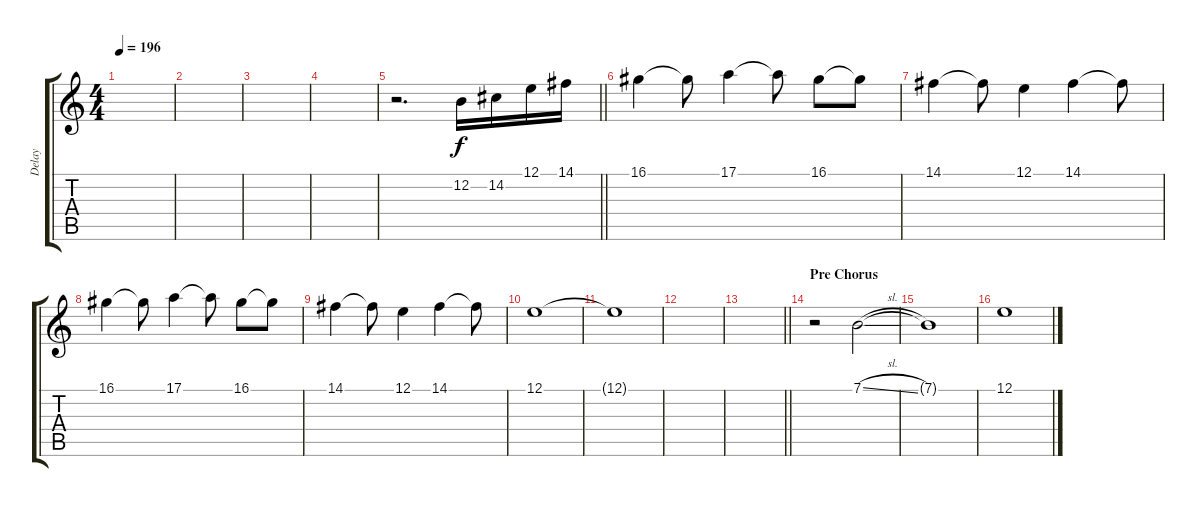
\track ("Delay" "Delay") {instrument stringensemble1}
\staff {score tabs}
\tuning (E4 B3 G3 D3 A2 E2) {hide}
\ts (4 4)
\tempo 196
\clef g2
\ks c
|
|
|
|
\barLineRight lightlight
r.2{d} 12.2.16 14.2.16 12.1.16 14.1.16 |
\section ("" "")
16.1.4 16.1{t}.8 17.1.4 17.1{t}.8 16.1.8 16.1{t}.8 |
14.1.4 14.1{t}.8 12.1.4 14.1.4 14.1{t}.8 |
16.1.4 16.1{t}.8 17.1.4 17.1{t}.8 16.1.8 16.1{t}.8 |
14.1.4 14.1{t}.8 12.1.4 14.1.4 14.1{t}.8 |
12.1.1 |
12.1{t}.1 |
|
\barLineRight lightlight
|
\section ("" "Pre Chorus")
r.2 7.1{sl}.2 |
7.1{t}.1 |
12.1{h}.1
